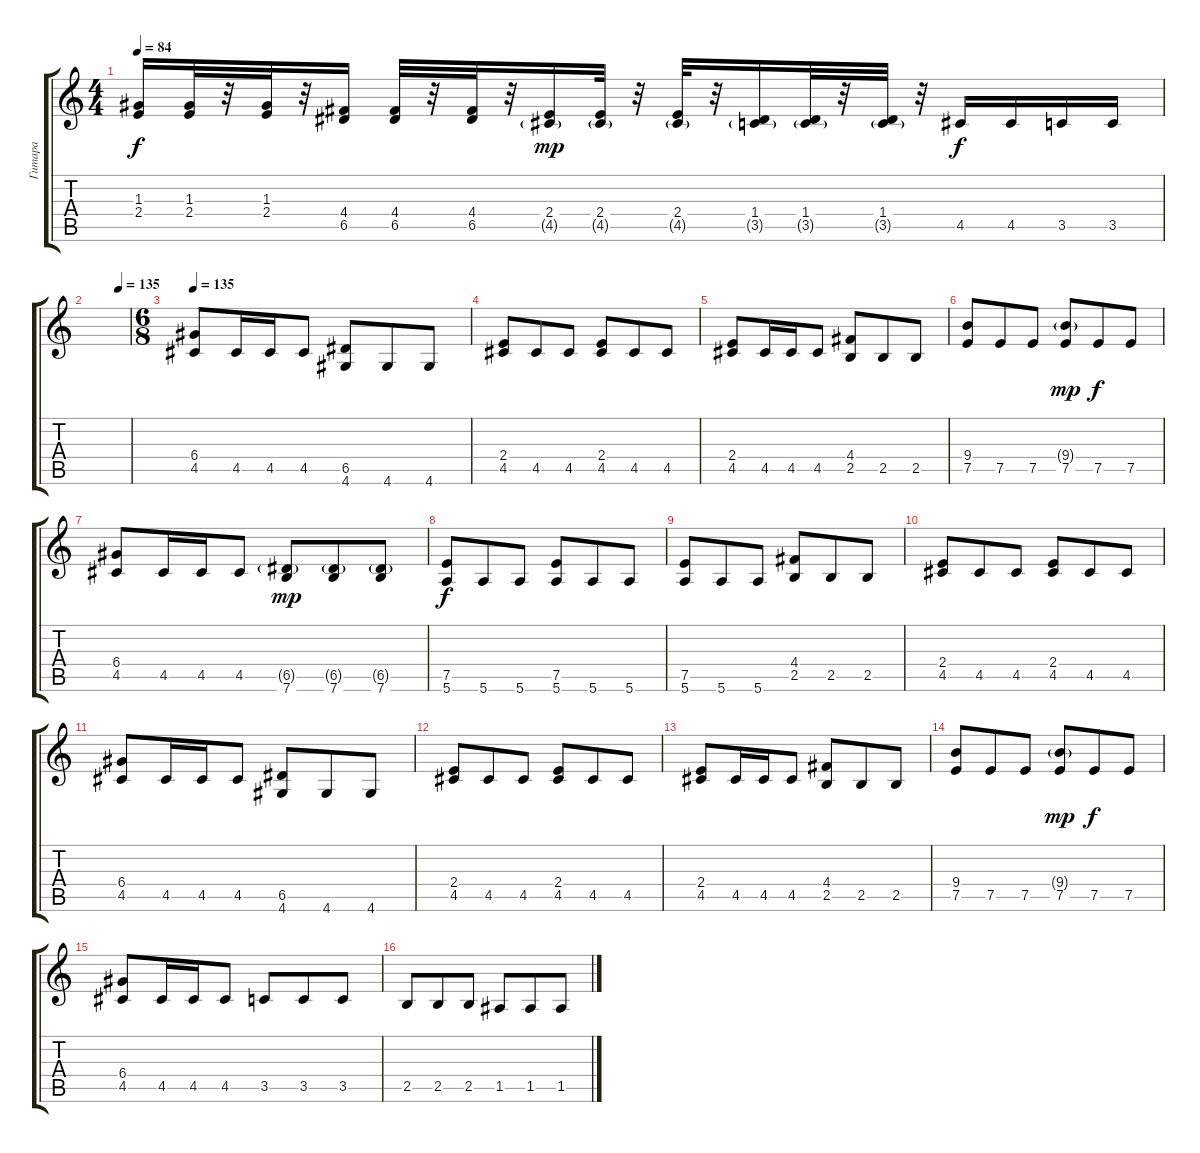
\track ("Гитара" "Гитара") {instrument distortionguitar}
\staff {score tabs}
\tuning (E4 B3 G3 D3 A2 E2) {hide}
\ts (4 4)
\tempo 84
\clef g2
\ks c
(1.3 2.4).16{dy f volume 9} (1.3 2.4).32 r.32 (1.3 2.4).32 r.32 (4.4 6.5).16 (4.4 6.5).32 r.32 (4.4 6.5).32 r.32 (2.4 4.5{g}).16{dy mp} (2.4 4.5{g}).32 r.32 (2.4 4.5{g}).32 r.32 (1.4 3.5{g}).16 (1.4 3.5{g}).32 r.32 (1.4 3.5{g}).32 r.32 4.5.16{dy f} 4.5.16 3.5.16 3.5.16 |
\tempo (135 0.75)
|
\ts (6 8)
\tempo 135
(6.4 4.5).8 4.5.16 4.5.16 4.5.8 (6.5 4.6).8 4.6.8 4.6.8 |
(2.4 4.5).8 4.5.8 4.5.8 (2.4 4.5).8 4.5.8 4.5.8 |
(2.4 4.5).8 4.5.16 4.5.16 4.5.8 (4.4 2.5).8 2.5.8 2.5.8 |
(9.4 7.5).8 7.5.8 7.5.8 (9.4{g} 7.5).8{dy mp} 7.5.8{dy f} 7.5.8 |
(6.4 4.5).8 4.5.16 4.5.16 4.5.8 (6.5{g} 7.6).8{dy mp} (6.5{g} 7.6).8 (6.5{g} 7.6).8 |
(7.5 5.6).8{dy f} 5.6.8 5.6.8 (7.5 5.6).8 5.6.8 5.6.8 |
(7.5 5.6).8 5.6.8 5.6.8 (4.4 2.5).8 2.5.8 2.5.8 |
(2.4 4.5).8 4.5.8 4.5.8 (2.4 4.5).8 4.5.8 4.5.8 |
(6.4 4.5).8 4.5.16 4.5.16 4.5.8 (6.5 4.6).8 4.6.8 4.6.8 |
(2.4 4.5).8 4.5.8 4.5.8 (2.4 4.5).8 4.5.8 4.5.8 |
(2.4 4.5).8 4.5.16 4.5.16 4.5.8 (4.4 2.5).8 2.5.8 2.5.8 |
(9.4 7.5).8 7.5.8 7.5.8 (9.4{g} 7.5).8{dy mp} 7.5.8{dy f} 7.5.8 |
(6.4 4.5).8 4.5.16 4.5.16 4.5.8 3.5.8 3.5.8 3.5.8 |
2.5.8 2.5.8 2.5.8 1.5.8 1.5.8 1.5.8
